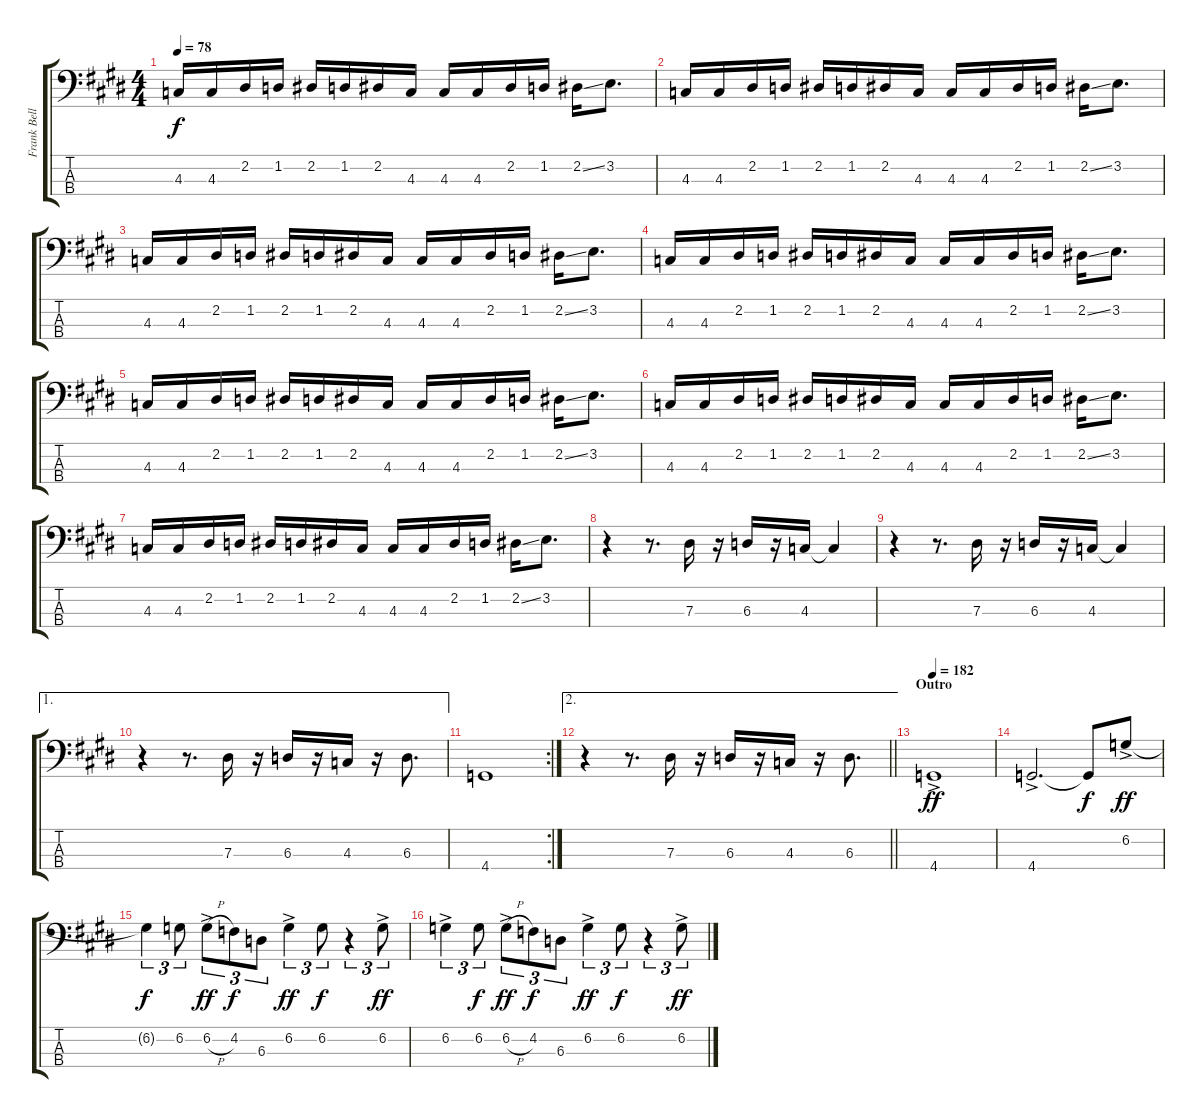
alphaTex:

\track ("Frank Bello" "Frank Bell") {instrument electricbassfinger}
\staff {score tabs}
\tuning (Gb2 Db2 Ab1 Eb1) {hide}
\ts (4 4)
\tempo 78
\clef f4
\ks e
4.3.16{dy f} 4.3.16 2.2.16 1.2.16 2.2.16 1.2.16 2.2.16 4.3.16 4.3.16 4.3.16 2.2.16 1.2.16 2.2{ss}.16 3.2.8{d} |
4.3.16 4.3.16 2.2.16 1.2.16 2.2.16 1.2.16 2.2.16 4.3.16 4.3.16 4.3.16 2.2.16 1.2.16 2.2{ss}.16 3.2.8{d} |
4.3.16 4.3.16 2.2.16 1.2.16 2.2.16 1.2.16 2.2.16 4.3.16 4.3.16 4.3.16 2.2.16 1.2.16 2.2{ss}.16 3.2.8{d} |
4.3.16 4.3.16 2.2.16 1.2.16 2.2.16 1.2.16 2.2.16 4.3.16 4.3.16 4.3.16 2.2.16 1.2.16 2.2{ss}.16 3.2.8{d} |
4.3.16 4.3.16 2.2.16 1.2.16 2.2.16 1.2.16 2.2.16 4.3.16 4.3.16 4.3.16 2.2.16 1.2.16 2.2{ss}.16 3.2.8{d} |
4.3.16 4.3.16 2.2.16 1.2.16 2.2.16 1.2.16 2.2.16 4.3.16 4.3.16 4.3.16 2.2.16 1.2.16 2.2{ss}.16 3.2.8{d} |
4.3.16 4.3.16 2.2.16 1.2.16 2.2.16 1.2.16 2.2.16 4.3.16 4.3.16 4.3.16 2.2.16 1.2.16 2.2{ss}.16 3.2.8{d} |
r.4 r.8{d} 7.3.16 r.16 6.3.16 r.16 4.3.16 4.3{t}.4 |
r.4 r.8{d} 7.3.16 r.16 6.3.16 r.16 4.3.16 4.3{t}.4 |
\ae 1
r.4 r.8{d} 7.3.16 r.16 6.3.16 r.16 4.3.16 r.16 6.3.8{d} |
\rc 2
4.4.1 |
\ae 2
\barLineRight lightlight
r.4 r.8{d} 7.3.16 r.16 6.3.16 r.16 4.3.16 r.16 6.3.8{d} |
\section ("" "Outro")
\tempo 182
4.4{ac}.1{dy ff} |
4.4{ac}.2{d} 4.4{t}.8{dy f} 6.2{ac}.8{dy ff} |
6.2{t}.4{tu (3 2) dy f} 6.2.8{tu (3 2)} 6.2{h ac}.8{tu (3 2) dy ff} 4.2.8{tu (3 2) dy f} 6.3.8{tu (3 2)} 6.2{ac}.4{tu (3 2) dy ff} 6.2.8{tu (3 2) dy f} r.4{tu (3 2)} 6.2{ac}.8{tu (3 2) dy ff} |
6.2{ac}.4{tu (3 2)} 6.2.8{tu (3 2) dy f} 6.2{h ac}.8{tu (3 2) dy ff} 4.2.8{tu (3 2) dy f} 6.3.8{tu (3 2)} 6.2{ac}.4{tu (3 2) dy ff} 6.2.8{tu (3 2) dy f} r.4{tu (3 2)} 6.2{ac}.8{tu (3 2) dy ff}
